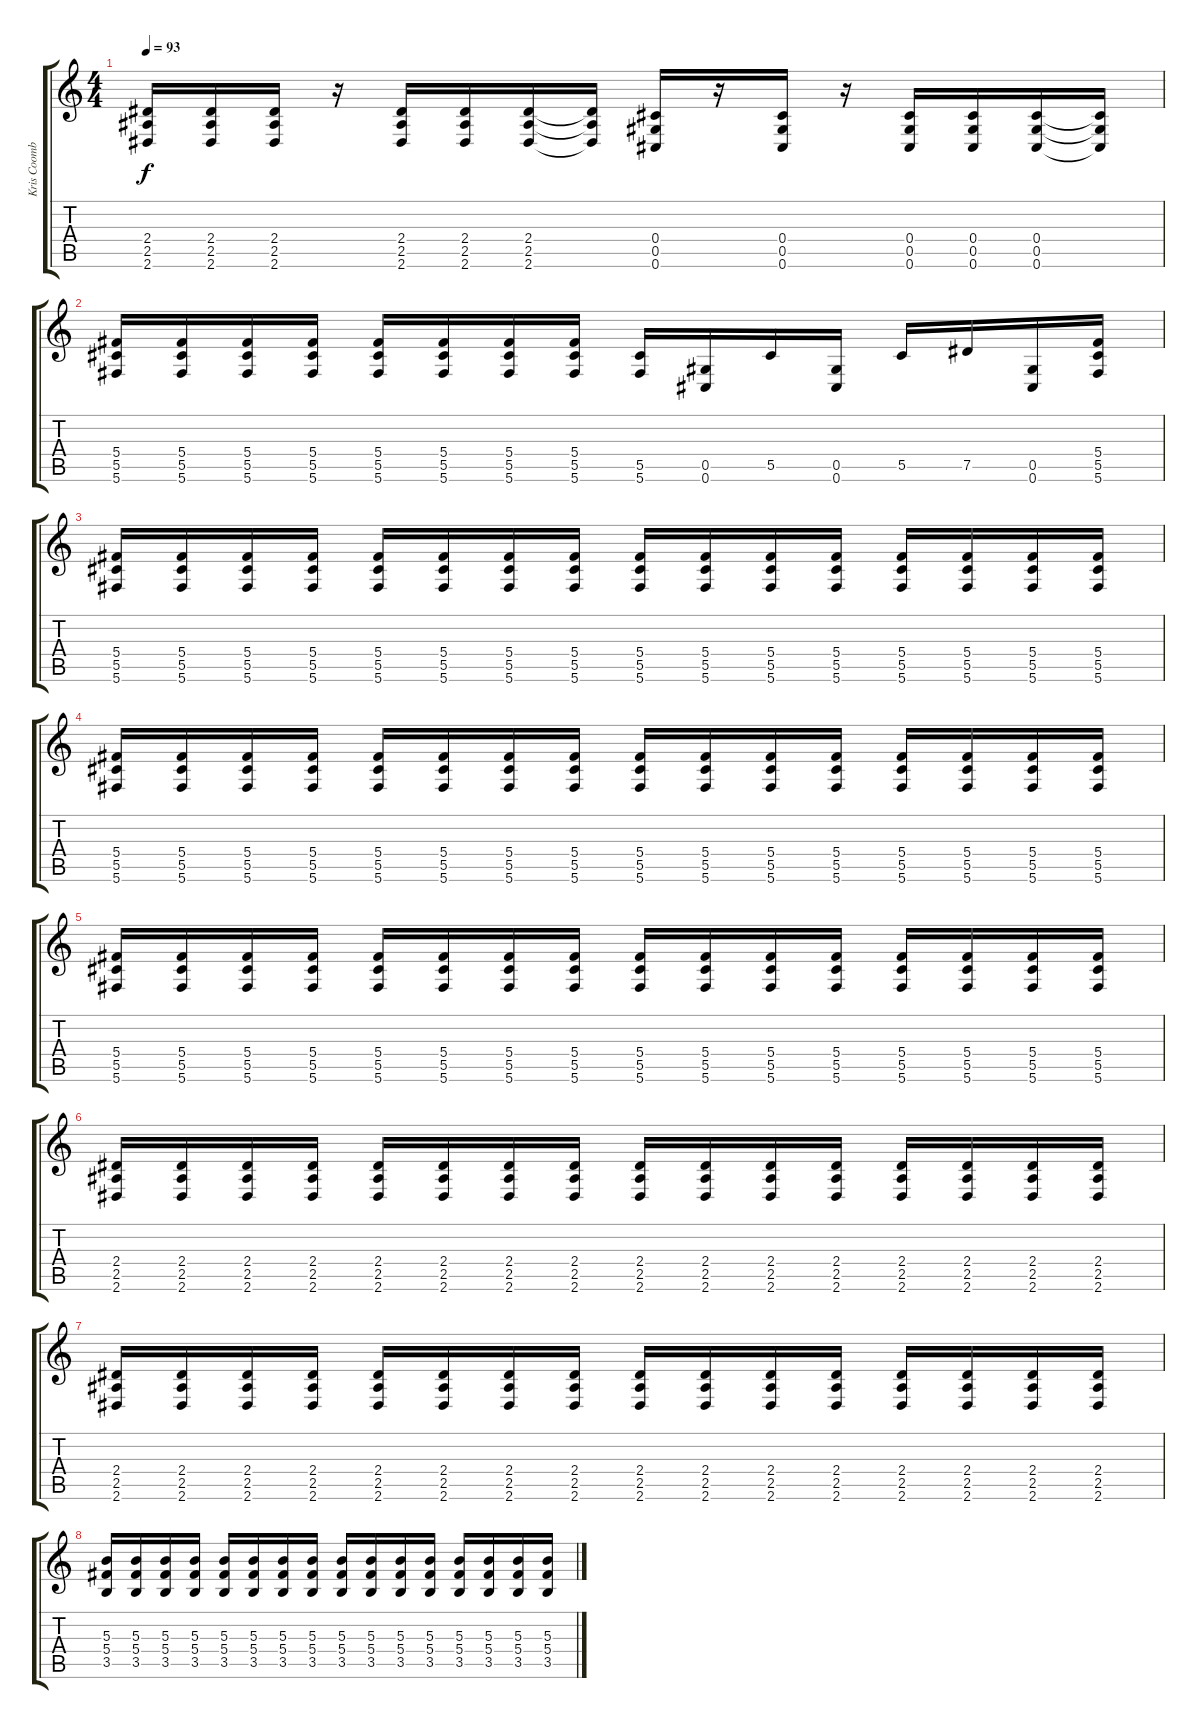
\track ("Kris Coombs" "Kris Coomb") {instrument distortionguitar}
\staff {score tabs}
\tuning (Eb4 Bb3 Gb3 Db3 Ab2 Db2) {hide}
\ts (4 4)
\tempo 93
\clef g2
\ks c
(2.4{t} 2.5{t} 2.6{t}).16{dy f} (2.4 2.5 2.6).16 (2.4 2.5 2.6).16 r.16 (2.4 2.5 2.6).16 (2.4 2.5 2.6).16 (2.4 2.5 2.6).16 (2.4{t} 2.5{t} 2.6{t}).16 (0.4 0.5 0.6).16 r.16 (0.4 0.5 0.6).16 r.16 (0.4 0.5 0.6).16 (0.4 0.5 0.6).16 (0.4 0.5 0.6).16 (0.4{t} 0.5{t} 0.6{t}).16 |
(5.4 5.5 5.6).16 (5.4 5.5 5.6).16 (5.4 5.5 5.6).16 (5.4 5.5 5.6).16 (5.4 5.5 5.6).16 (5.4 5.5 5.6).16 (5.4 5.5 5.6).16 (5.4 5.5 5.6).16 (5.5 5.6).16 (0.5 0.6).16 5.5.16 (0.5 0.6).16 5.5.16 7.5.16 (0.5 0.6).16 (5.4 5.5 5.6).16 |
(5.4 5.5 5.6).16 (5.4 5.5 5.6).16 (5.4 5.5 5.6).16 (5.4 5.5 5.6).16 (5.4 5.5 5.6).16 (5.4 5.5 5.6).16 (5.4 5.5 5.6).16 (5.4 5.5 5.6).16 (5.4 5.5 5.6).16 (5.4 5.5 5.6).16 (5.4 5.5 5.6).16 (5.4 5.5 5.6).16 (5.4 5.5 5.6).16 (5.4 5.5 5.6).16 (5.4 5.5 5.6).16 (5.4 5.5 5.6).16 |
(5.4 5.5 5.6).16 (5.4 5.5 5.6).16 (5.4 5.5 5.6).16 (5.4 5.5 5.6).16 (5.4 5.5 5.6).16 (5.4 5.5 5.6).16 (5.4 5.5 5.6).16 (5.4 5.5 5.6).16 (5.4 5.5 5.6).16 (5.4 5.5 5.6).16 (5.4 5.5 5.6).16 (5.4 5.5 5.6).16 (5.4 5.5 5.6).16 (5.4 5.5 5.6).16 (5.4 5.5 5.6).16 (5.4 5.5 5.6).16 |
(5.4 5.5 5.6).16 (5.4 5.5 5.6).16 (5.4 5.5 5.6).16 (5.4 5.5 5.6).16 (5.4 5.5 5.6).16 (5.4 5.5 5.6).16 (5.4 5.5 5.6).16 (5.4 5.5 5.6).16 (5.4 5.5 5.6).16 (5.4 5.5 5.6).16 (5.4 5.5 5.6).16 (5.4 5.5 5.6).16 (5.4 5.5 5.6).16 (5.4 5.5 5.6).16 (5.4 5.5 5.6).16 (5.4 5.5 5.6).16 |
(2.4 2.5 2.6).16 (2.4 2.5 2.6).16 (2.4 2.5 2.6).16 (2.4 2.5 2.6).16 (2.4 2.5 2.6).16 (2.4 2.5 2.6).16 (2.4 2.5 2.6).16 (2.4 2.5 2.6).16 (2.4 2.5 2.6).16 (2.4 2.5 2.6).16 (2.4 2.5 2.6).16 (2.4 2.5 2.6).16 (2.4 2.5 2.6).16 (2.4 2.5 2.6).16 (2.4 2.5 2.6).16 (2.4 2.5 2.6).16 |
(2.4 2.5 2.6).16 (2.4 2.5 2.6).16 (2.4 2.5 2.6).16 (2.4 2.5 2.6).16 (2.4 2.5 2.6).16 (2.4 2.5 2.6).16 (2.4 2.5 2.6).16 (2.4 2.5 2.6).16 (2.4 2.5 2.6).16 (2.4 2.5 2.6).16 (2.4 2.5 2.6).16 (2.4 2.5 2.6).16 (2.4 2.5 2.6).16 (2.4 2.5 2.6).16 (2.4 2.5 2.6).16 (2.4 2.5 2.6).16 |
(5.3 5.4 3.5).16 (5.3 5.4 3.5).16 (5.3 5.4 3.5).16 (5.3 5.4 3.5).16 (5.3 5.4 3.5).16 (5.3 5.4 3.5).16 (5.3 5.4 3.5).16 (5.3 5.4 3.5).16 (5.3 5.4 3.5).16 (5.3 5.4 3.5).16 (5.3 5.4 3.5).16 (5.3 5.4 3.5).16 (5.3 5.4 3.5).16 (5.3 5.4 3.5).16 (5.3 5.4 3.5).16 (5.3 5.4 3.5).16
